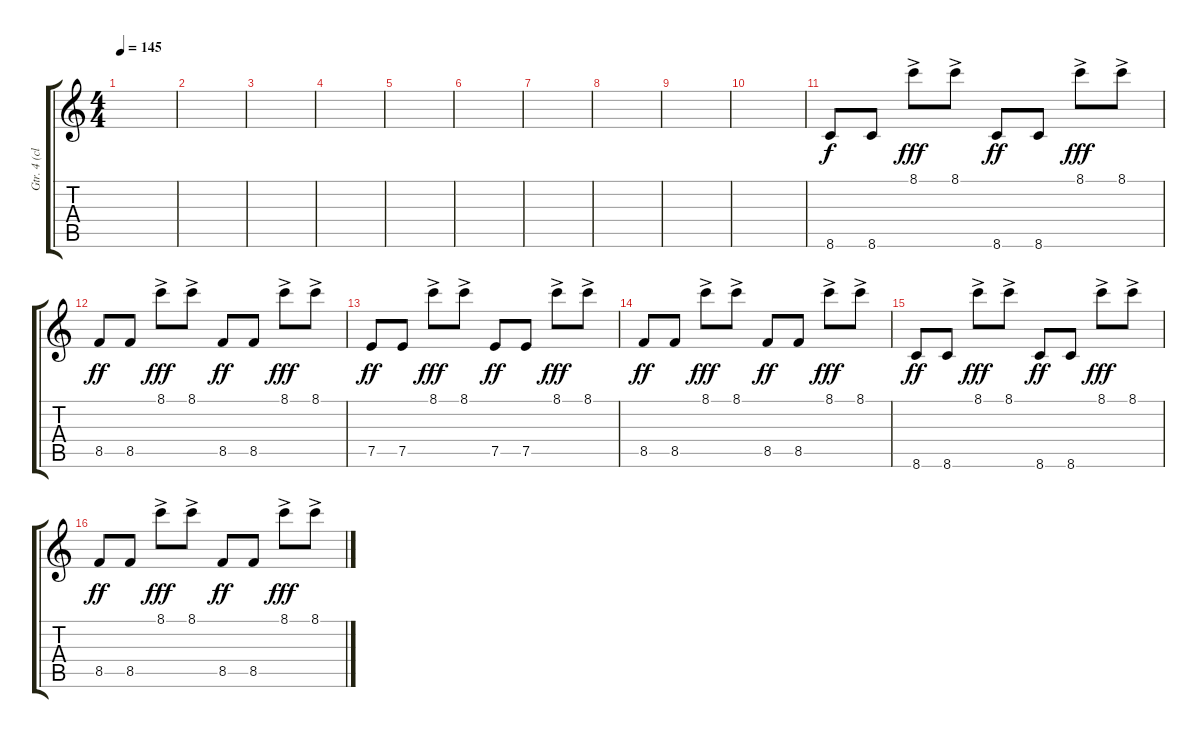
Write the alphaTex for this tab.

\track ("Gtr. 4 (clean)" "Gtr. 4 (cl") {instrument electricguitarclean}
\staff {score tabs}
\tuning (E4 B3 G3 D3 A2 E2) {hide}
\ts (4 4)
\tempo 145
\clef g2
\ks c
|
|
|
|
|
|
|
|
|
|
8.6.8 8.6.8 8.1{ac}.8{dy fff} 8.1{ac}.8 8.6.8{dy ff} 8.6.8 8.1{ac}.8{dy fff} 8.1{ac}.8 |
8.5.8{dy ff} 8.5.8 8.1{ac}.8{dy fff} 8.1{ac}.8 8.5.8{dy ff} 8.5.8 8.1{ac}.8{dy fff} 8.1{ac}.8 |
7.5.8{dy ff} 7.5.8 8.1{ac}.8{dy fff} 8.1{ac}.8 7.5.8{dy ff} 7.5.8 8.1{ac}.8{dy fff} 8.1{ac}.8 |
8.5.8{dy ff} 8.5.8 8.1{ac}.8{dy fff} 8.1{ac}.8 8.5.8{dy ff} 8.5.8 8.1{ac}.8{dy fff} 8.1{ac}.8 |
8.6.8{dy ff} 8.6.8 8.1{ac}.8{dy fff} 8.1{ac}.8 8.6.8{dy ff} 8.6.8 8.1{ac}.8{dy fff} 8.1{ac}.8 |
8.5.8{dy ff} 8.5.8 8.1{ac}.8{dy fff} 8.1{ac}.8 8.5.8{dy ff} 8.5.8 8.1{ac}.8{dy fff} 8.1{ac}.8
